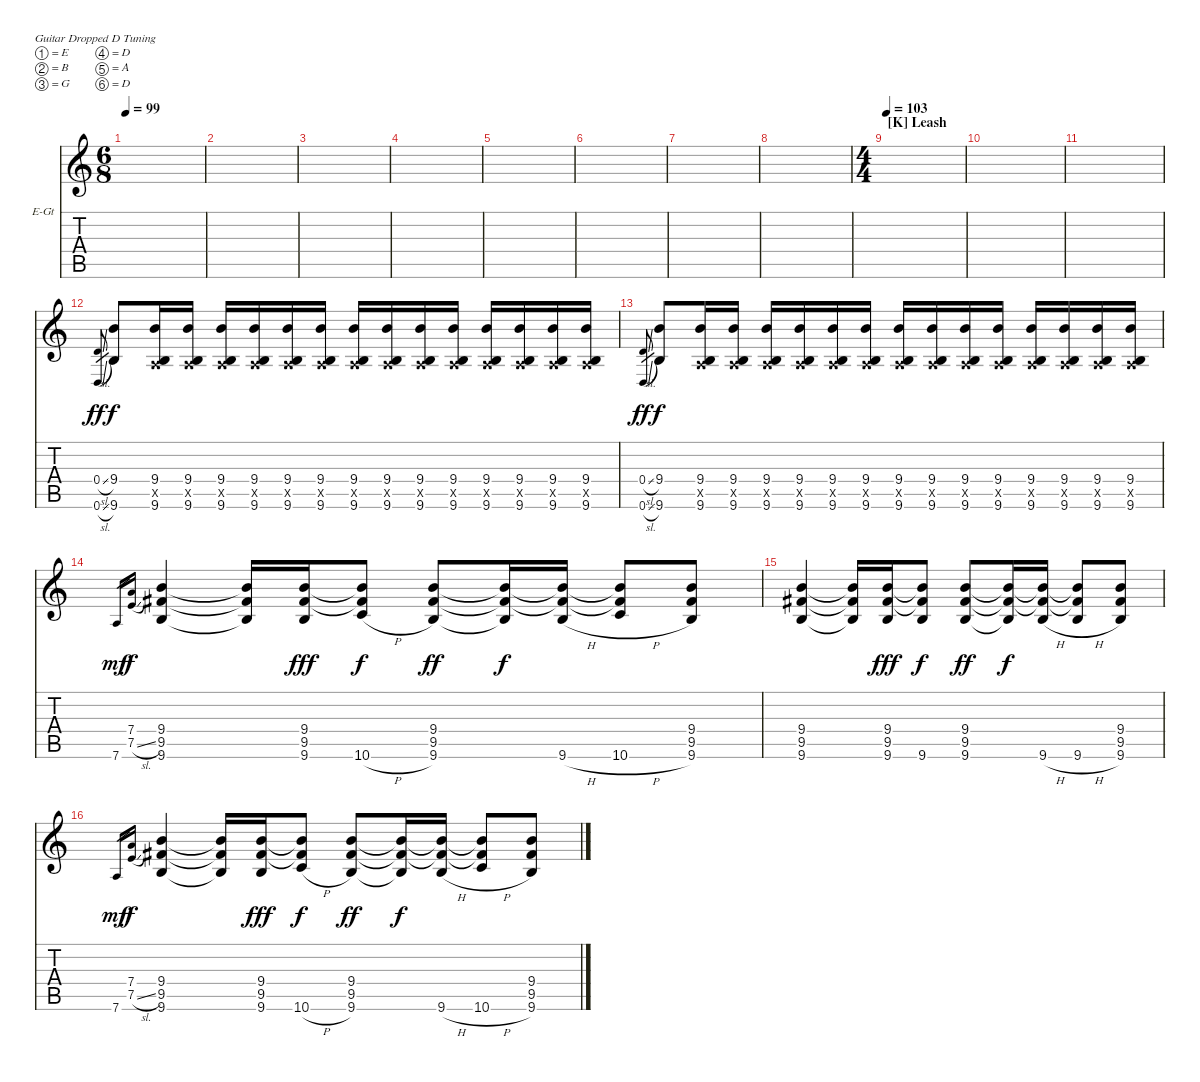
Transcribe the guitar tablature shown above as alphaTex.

\defaultSystemsLayout 4
\bracketExtendMode nobrackets
\firstSystemTrackNameOrientation horizontal
\otherSystemsTrackNameOrientation horizontal
\track ("Stone Gossard (Drop D)" "E-Gt") {instrument overdrivenguitar}
\staff {score tabs}
\tuning (E4 B3 G3 D3 A2 D2)
\ts (6 8)
\tempo 99
\clef g2
\ks c
|
|
|
|
|
|
|
|
\ts (4 4)
\section ("K" "Leash")
\tempo 103
|
|
|
(0.4{sl} 0.6{sl}).8{gr dy ff} (9.4 9.6).8{dy f} (9.4 0.5{x} 9.6).16 (9.4 0.5{x} 9.6).16 (9.4 0.5{x} 9.6).16 (9.4 0.5{x} 9.6).16 (9.4 0.5{x} 9.6).16 (9.4 0.5{x} 9.6).16 (9.4 0.5{x} 9.6).16 (9.4 0.5{x} 9.6).16 (9.4 0.5{x} 9.6).16 (9.4 0.5{x} 9.6).16 (9.4 0.5{x} 9.6).16 (9.4 0.5{x} 9.6).16 (9.4 0.5{x} 9.6).16 (9.4 0.5{x} 9.6).16 |
(0.4{sl} 0.6{sl}).8{gr dy ff} (9.4 9.6).8{dy f} (9.4 0.5{x} 9.6).16 (9.4 0.5{x} 9.6).16 (9.4 0.5{x} 9.6).16 (9.4 0.5{x} 9.6).16 (9.4 0.5{x} 9.6).16 (9.4 0.5{x} 9.6).16 (9.4 0.5{x} 9.6).16 (9.4 0.5{x} 9.6).16 (9.4 0.5{x} 9.6).16 (9.4 0.5{x} 9.6).16 (9.4 0.5{x} 9.6).16 (9.4 0.5{x} 9.6).16 (9.4 0.5{x} 9.6).16 (9.4 0.5{x} 9.6).16 |
7.6.16{gr dy mf} (7.4 7.5{sl}).16{gr dy f} (9.4 9.5 9.6).4 (9.4{t} 9.5{t} 9.6{t}).16 (9.4 9.5 9.6).16{dy fff} (9.4{t} 9.5{t} 10.6{h}).8{dy f} (9.4 9.5 9.6).8{dy ff} (9.6{t} 9.4{t} 9.5{t}).16{dy f} (9.4{t} 9.5{t} 9.6{h}).16 (9.4{t} 9.5{t} 10.6{h}).8 (9.4 9.5 9.6).8 |
(9.4 9.5 9.6).4 (9.4{t} 9.5{t} 9.6{t}).16 (9.4 9.5 9.6).16{dy fff} (9.4{t} 9.5{t} 9.6).8{dy f} (9.4 9.5 9.6).8{dy ff} (9.6{t} 9.4{t} 9.5{t}).16{dy f} (9.4{t} 9.5{t} 9.6{h}).16 (9.4{t} 9.5{t} 9.6{h}).8 (9.4 9.5 9.6).8 |
7.6.16{gr dy mf} (7.4 7.5{sl}).16{gr dy f} (9.4 9.5 9.6).4 (9.4{t} 9.5{t} 9.6{t}).16 (9.4 9.5 9.6).16{dy fff} (9.4{t} 9.5{t} 10.6{h}).8{dy f} (9.4 9.5 9.6).8{dy ff} (9.6{t} 9.4{t} 9.5{t}).16{dy f} (9.4{t} 9.5{t} 9.6{h}).16 (9.4{t} 9.5{t} 10.6{h}).8 (9.4 9.5 9.6).8
